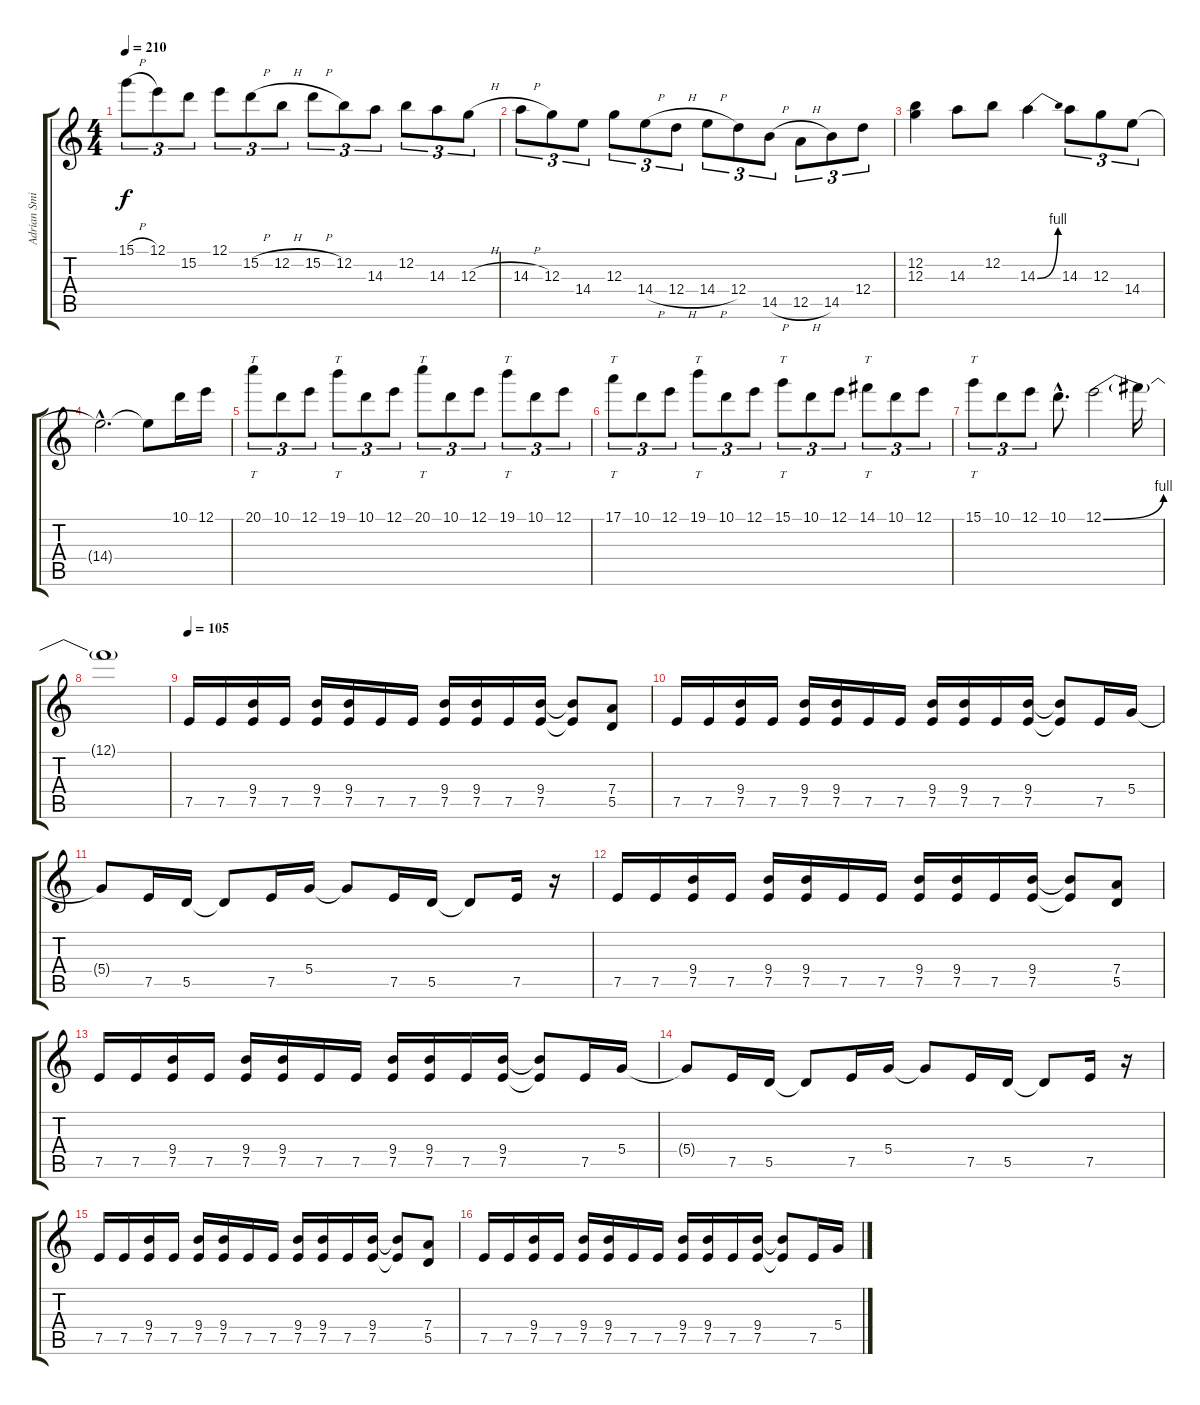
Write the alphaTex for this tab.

\track ("Adrian Smith" "Adrian Smi") {instrument distortionguitar}
\staff {score tabs}
\tuning (E4 B3 G3 D3 A2 E2) {hide}
\ts (4 4)
\tempo 210
\clef g2
\ks c
15.1{h}.8{tu (3 2) dy f} 12.1.8{tu (3 2)} 15.2.8{tu (3 2)} 12.1.8{tu (3 2)} 15.2{h}.8{tu (3 2)} 12.2{h}.8{tu (3 2)} 15.2{h}.8{tu (3 2)} 12.2.8{tu (3 2)} 14.3.8{tu (3 2)} 12.2.8{tu (3 2)} 14.3.8{tu (3 2)} 12.3{h}.8{tu (3 2)} |
14.3{h}.8{tu (3 2)} 12.3.8{tu (3 2)} 14.4.8{tu (3 2)} 12.3.8{tu (3 2)} 14.4{h}.8{tu (3 2)} 12.4{h}.8{tu (3 2)} 14.4{h}.8{tu (3 2)} 12.4.8{tu (3 2)} 14.5{h}.8{tu (3 2)} 12.5{h}.8{tu (3 2)} 14.5.8{tu (3 2)} 12.4.8{tu (3 2)} |
(12.2 12.3).4 14.3.8 12.2.8 14.3{be (bend 0 0 60 4)}.4 14.3.8{tu (3 2)} 12.3.8{tu (3 2)} 14.4.8{tu (3 2)} |
14.4{hac t}.2{d} 14.4{t}.8 10.1.16 12.1.16 |
20.1.8{tt tu (3 2)} 10.1.8{tu (3 2)} 12.1.8{tu (3 2)} 19.1.8{tt tu (3 2)} 10.1.8{tu (3 2)} 12.1.8{tu (3 2)} 20.1.8{tt tu (3 2)} 10.1.8{tu (3 2)} 12.1.8{tu (3 2)} 19.1.8{tt tu (3 2)} 10.1.8{tu (3 2)} 12.1.8{tu (3 2)} |
17.1.8{tt tu (3 2)} 10.1.8{tu (3 2)} 12.1.8{tu (3 2)} 19.1.8{tt tu (3 2)} 10.1.8{tu (3 2)} 12.1.8{tu (3 2)} 15.1.8{tt tu (3 2)} 10.1.8{tu (3 2)} 12.1.8{tu (3 2)} 14.1.8{tt tu (3 2)} 10.1.8{tu (3 2)} 12.1.8{tu (3 2)} |
15.1.8{tt tu (3 2)} 10.1.8{tu (3 2)} 12.1.8{tu (3 2)} 10.1{hac}.8{d} 12.1{be (bend 0 0 60 4)}.2 12.1{t}.16 |
12.1{t}.1 |
\tempo 105
7.5.16 7.5.16 (9.4 7.5).16 7.5.16 (9.4 7.5).16 (9.4 7.5).16 7.5.16 7.5.16 (9.4 7.5).16 (9.4 7.5).16 7.5.16 (9.4 7.5).16 (9.4{t} 7.5{t}).8 (7.4 5.5).8 |
7.5.16 7.5.16 (9.4 7.5).16 7.5.16 (9.4 7.5).16 (9.4 7.5).16 7.5.16 7.5.16 (9.4 7.5).16 (9.4 7.5).16 7.5.16 (9.4 7.5).16 (9.4{t} 7.5{t}).8 7.5.16 5.4.16 |
5.4{t}.8 7.5.16 5.5.16 5.5{t}.8 7.5.16 5.4.16 5.4{t}.8 7.5.16 5.5.16 5.5{t}.8 7.5.16 r.16 |
7.5.16 7.5.16 (9.4 7.5).16 7.5.16 (9.4 7.5).16 (9.4 7.5).16 7.5.16 7.5.16 (9.4 7.5).16 (9.4 7.5).16 7.5.16 (9.4 7.5).16 (9.4{t} 7.5{t}).8 (7.4 5.5).8 |
7.5.16 7.5.16 (9.4 7.5).16 7.5.16 (9.4 7.5).16 (9.4 7.5).16 7.5.16 7.5.16 (9.4 7.5).16 (9.4 7.5).16 7.5.16 (9.4 7.5).16 (9.4{t} 7.5{t}).8 7.5.16 5.4.16 |
5.4{t}.8 7.5.16 5.5.16 5.5{t}.8 7.5.16 5.4.16 5.4{t}.8 7.5.16 5.5.16 5.5{t}.8 7.5.16 r.16 |
7.5.16 7.5.16 (9.4 7.5).16 7.5.16 (9.4 7.5).16 (9.4 7.5).16 7.5.16 7.5.16 (9.4 7.5).16 (9.4 7.5).16 7.5.16 (9.4 7.5).16 (9.4{t} 7.5{t}).8 (7.4 5.5).8 |
7.5.16 7.5.16 (9.4 7.5).16 7.5.16 (9.4 7.5).16 (9.4 7.5).16 7.5.16 7.5.16 (9.4 7.5).16 (9.4 7.5).16 7.5.16 (9.4 7.5).16 (9.4{t} 7.5{t}).8 7.5.16 5.4.16
